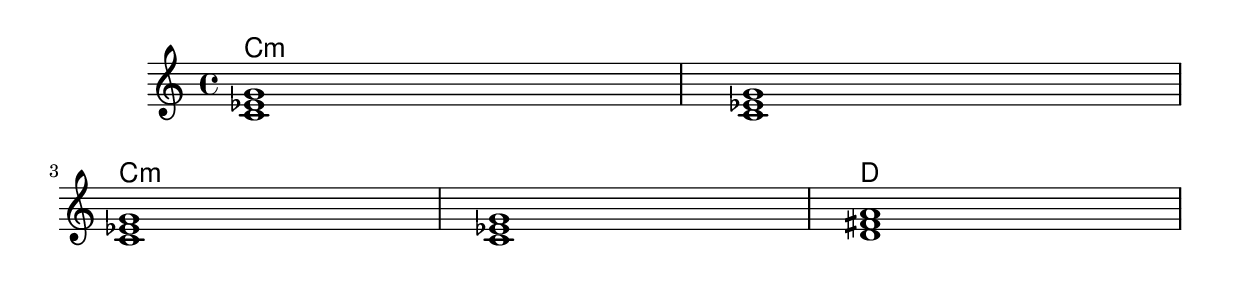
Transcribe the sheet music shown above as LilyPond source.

%% Do not edit this file; it is auto-generated from LSR http://lsr.dsi.unimi.it
%% This file is in the public domain.
\version "2.11.51"

\header {
  lsrtags = "chords"

  texidoces = "
Se pueden imprimir los acordes exclusivamente al comienzo de las
líneas y cuando cambia el acorde.

"
  doctitlees = "Imprimir los acordes cuando se produce un cambio"

  texidoc = "
Chord names can be displayed only at the start of lines and when the
chord changes.

"
  doctitle = "Showing chords at changes"
} % begin verbatim
harmonies = \chordmode {
  c1:m c:m \break c:m c:m d
}
<<
  \new ChordNames {
    \set chordChanges = ##t
    \harmonies
  }
  \new Staff {
    \relative c' { \harmonies }
  }
>>
